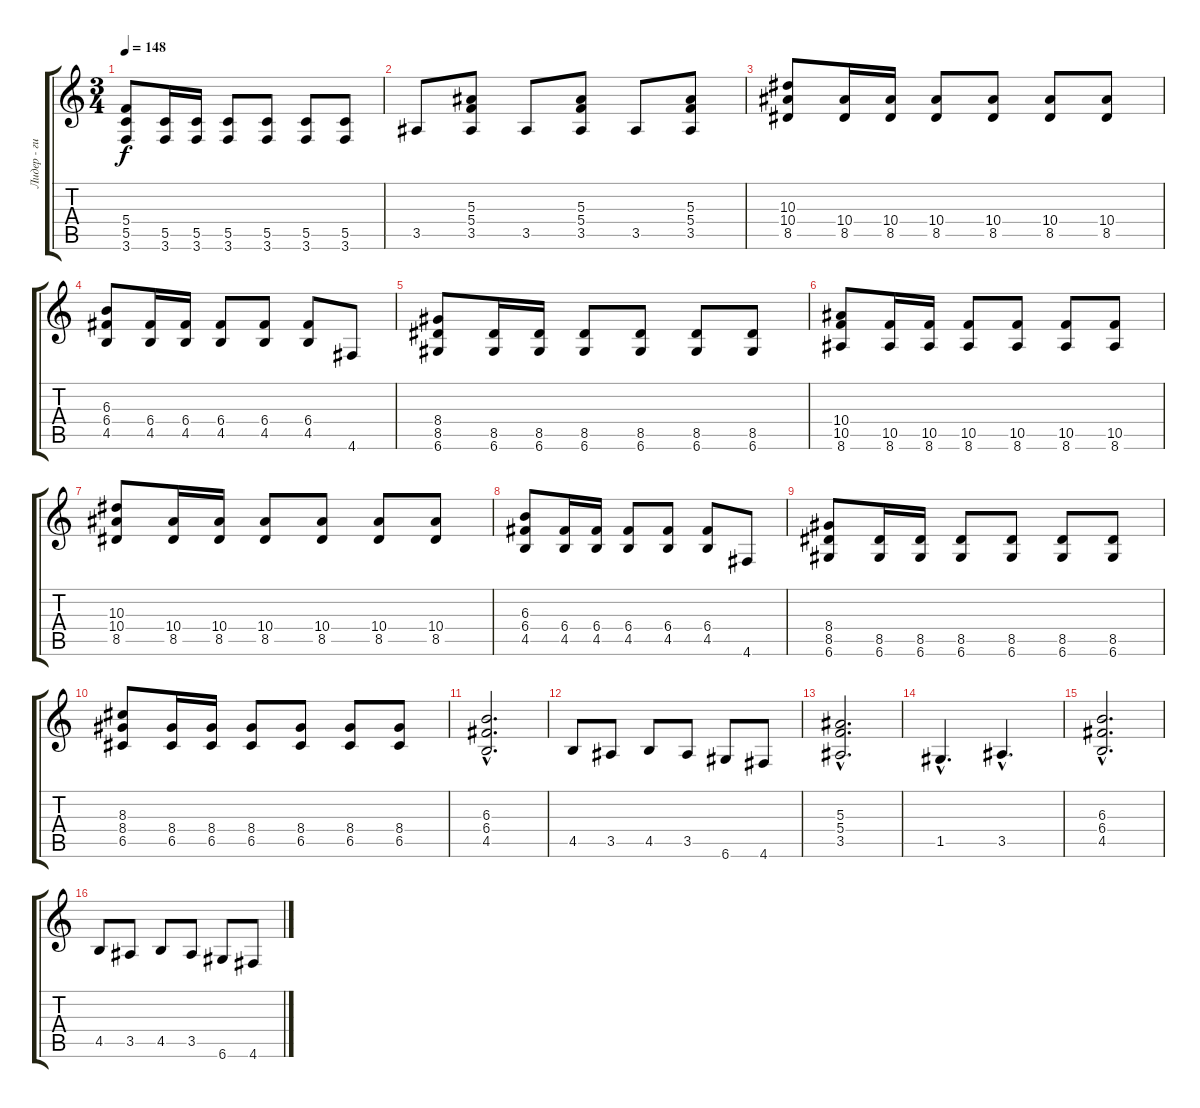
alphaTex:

\track ("Лидер - гитара" "Лидер - ги") {instrument distortionguitar}
\staff {score tabs}
\tuning (D4 A3 F3 C3 G2 D2) {hide}
\ts (3 4)
\tempo 148
\clef g2
\ks c
(5.4 5.5 3.6).8{dy f} (5.5 3.6).16 (5.5 3.6).16 (5.5 3.6).8 (5.5 3.6).8 (5.5 3.6).8 (5.5 3.6).8 |
3.5.8 (5.3 5.4 3.5).8 3.5.8 (5.3 5.4 3.5).8 3.5.8 (5.3 5.4 3.5).8 |
(10.3 10.4 8.5).8 (10.4 8.5).16 (10.4 8.5).16 (10.4 8.5).8 (10.4 8.5).8 (10.4 8.5).8 (10.4 8.5).8 |
(6.3 6.4 4.5).8 (6.4 4.5).16 (6.4 4.5).16 (6.4 4.5).8 (6.4 4.5).8 (6.4 4.5).8 4.6.8 |
(8.4 8.5 6.6).8 (8.5 6.6).16 (8.5 6.6).16 (8.5 6.6).8 (8.5 6.6).8 (8.5 6.6).8 (8.5 6.6).8 |
(10.4 10.5 8.6).8 (10.5 8.6).16 (10.5 8.6).16 (10.5 8.6).8 (10.5 8.6).8 (10.5 8.6).8 (10.5 8.6).8 |
(10.3 10.4 8.5).8 (10.4 8.5).16 (10.4 8.5).16 (10.4 8.5).8 (10.4 8.5).8 (10.4 8.5).8 (10.4 8.5).8 |
(6.3 6.4 4.5).8 (6.4 4.5).16 (6.4 4.5).16 (6.4 4.5).8 (6.4 4.5).8 (6.4 4.5).8 4.6.8 |
(8.4 8.5 6.6).8 (8.5 6.6).16 (8.5 6.6).16 (8.5 6.6).8 (8.5 6.6).8 (8.5 6.6).8 (8.5 6.6).8 |
(8.3 8.4 6.5).8 (8.4 6.5).16 (8.4 6.5).16 (8.4 6.5).8 (8.4 6.5).8 (8.4 6.5).8 (8.4 6.5).8 |
(6.3{hac} 6.4{hac} 4.5{hac}).2{d} |
4.5.8 3.5.8 4.5.8 3.5.8 6.6.8 4.6.8 |
(5.3{hac} 5.4{hac} 3.5{hac}).2{d} |
1.5{hac}.4{d} 3.5{hac}.4{d} |
(6.3{hac} 6.4{hac} 4.5{hac}).2{d} |
4.5.8 3.5.8 4.5.8 3.5.8 6.6.8 4.6.8
